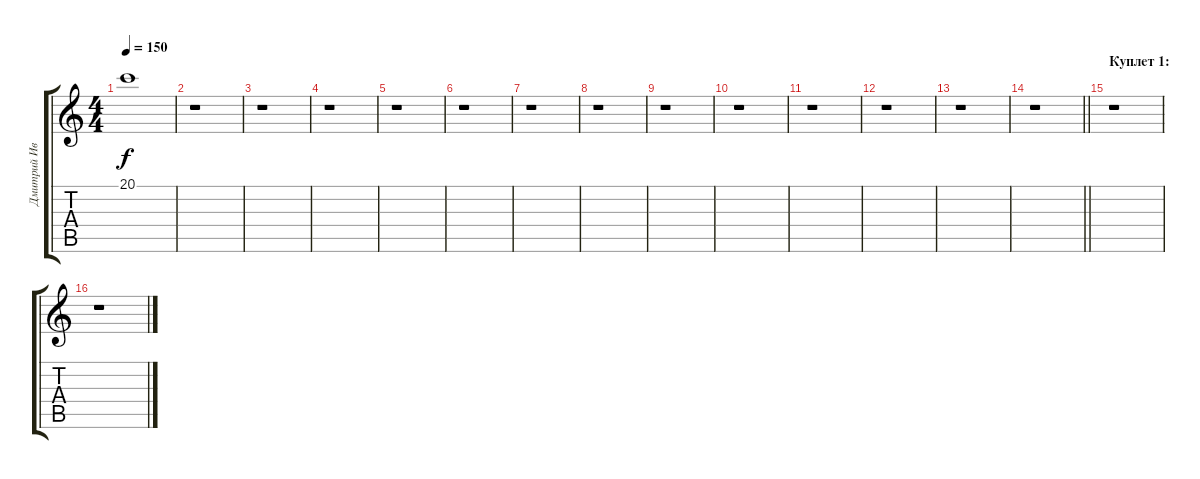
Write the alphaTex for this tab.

\track ("Дмитрий Иванов" "Дмитрий Ив") {instrument pad4choir}
\staff {score tabs}
\tuning (E4 B3 G3 D3 A2 E2) {hide}
\ts (4 4)
\tempo 150
\clef g2
\ks c
20.1.1{dy f} |
r.1 |
r.1 |
r.1 |
r.1 |
r.1 |
r.1 |
r.1 |
r.1 |
r.1 |
r.1 |
r.1 |
r.1 |
\barLineRight lightlight
r.1 |
\section ("" "Куплет 1:")
r.1 |
r.1
